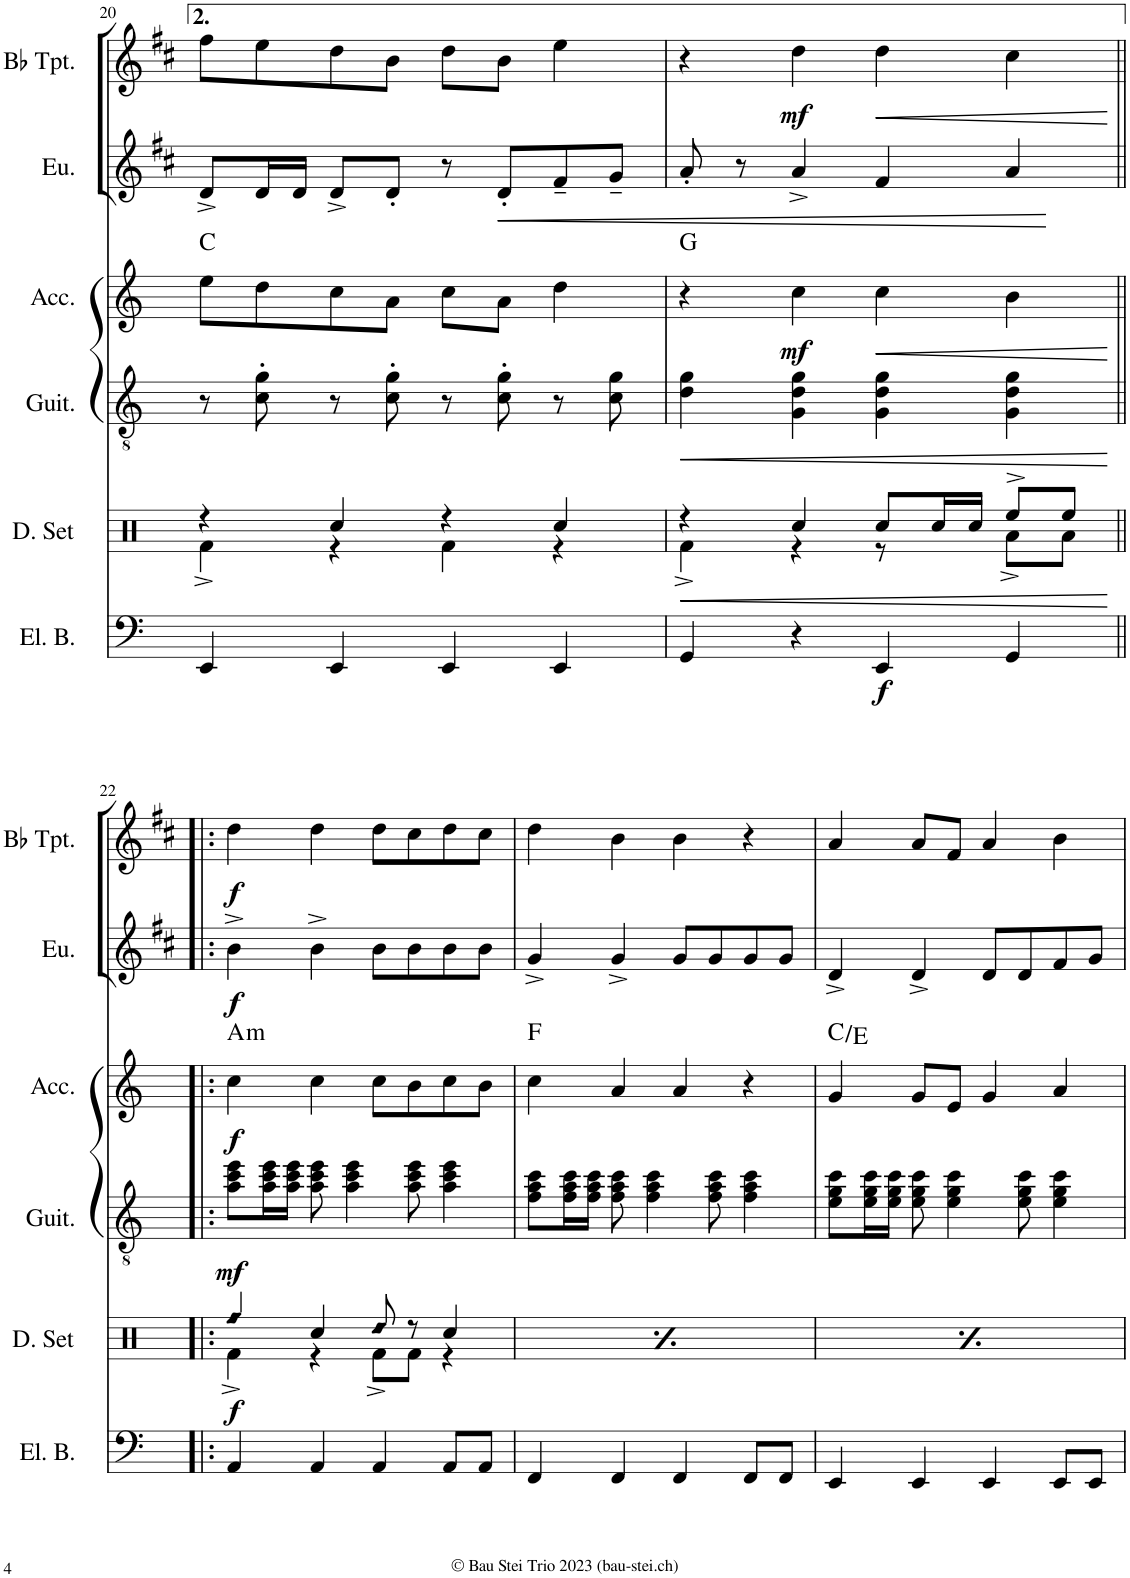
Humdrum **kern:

**kern	**dynam	**kern	**dynam	**kern	**dynam	**kern	**dynam	**harte	**kern	**dynam	**kern	**dynam
*part6	*part6	*part5	*part5	*part4	*part4	*part3	*part3	*part3	*part2	*part2	*part1	*part1
*staff6	*staff6	*staff5	*staff5	*staff4	*staff4	*staff3	*staff3	*	*staff2	*staff2	*staff1	*staff1
*I"Electric Bass	*	*I"Drumset	*	*I"Classical Guitar	*	*I"Accordion	*	*	*I"Euphonium	*	*I"Bb Trumpet	*
*I'El. B.	*	*I'D. Set	*	*I'Guit.	*	*I'Acc.	*	*	*I'Eu.	*	*I'Bb Tpt.	*
!!LO:PB:g=z
*clefF4	*	*clefX	*	*clefGv2	*	*clefG2	*	*	*clefG2	*	*clefG2	*
*Trd7c12	*	*	*	*	*	*	*	*	*Trd8c14	*	*Trd1c2	*
*k[]	*	*k[]	*	*k[]	*	*k[]	*	*	*k[f#c#]	*	*k[f#c#]	*
*M4/4	*	*M4/4	*	*M4/4	*	*M4/4	*	*	*M4/4	*	*M4/4	*
=20	=20	=20	=20	=20	=20	=20	=20	=20	=20	=20	=20	=20
*	*	*^	*	*	*	*	*	*	*	*	*	*
4EE/	.	4r	4Rf^\	.	8r	.	8ee\L	.	C:maj	8d^/L	.	8ff#\L	.
.	.	.	.	.	8c\' 8g\'	.	8dd\	.	.	16d/L	.	8ee\	.
.	.	.	.	.	.	.	.	.	.	16d/JJ	.	.	.
4EE/	.	4Rcc/	4r	.	8r	.	8cc\	.	.	8d^/L	.	8dd\	.
.	.	.	.	.	8c\' 8g\'	.	8a\J	.	.	8d'/J	.	8b\J	.
4EE/	.	4r	4Rf\	.	8r	.	8cc\L	.	.	8r	.	8dd\L	.
!	!	!	!	!	!	!	!	!	!	!	!LO:HP:b	!	!
.	.	.	.	.	8c\' 8g\'	.	8a\J	.	.	8d'/L	<	8b\J	.
4EE/	.	4Rcc/	4r	.	8r	.	4dd\	.	.	8f#~/	.	4ee\	.
.	.	.	.	.	8c\ 8g\	.	.	.	.	8g~/J	.	.	.
=21	=21	=21	=21	=21	=21	=21	=21	=21	=21	=21	=21	=21	=21
!	!	!	!	!LO:HP:b	!	!LO:HP:b	!	!	!	!	!	!	!
4GG/	.	4r	4Rf^\	<	4d\ 4g\	<	4r	.	G:maj	8a'/	.	4r	.
.	.	.	.	.	.	.	.	.	.	8r	.	.	.
!	!	!	!	!	!	!	!	!LO:DY:b	!	!	!	!	!LO:DY:b
4r	.	4Rcc/	4r	.	4G\ 4d\ 4g\	.	4cc\	mf	.	4a^/	.	4dd\	mf
!	!LO:DY:b	!	!	!	!	!	!	!LO:HP:b	!	!	!	!	!LO:HP:b
4EE/	f	8Rcc/L	8r	.	4G\ 4d\ 4g\	.	4cc\	<	.	4f#/	.	4dd\	<
.	.	16Rcc/L	8ryy	.	.	.	.	.	.	.	.	.	.
.	.	16Rcc/JJ	.	.	.	.	.	.	.	.	.	.	.
4GG/	.	8Ree^/L	8Ra^\L	.	4G\ 4d\ 4g\	.	4b\	.	.	4a/	.	4cc#\	.
.	.	8Ree/J	8Ra\J	.	.	.	.	.	.	.	.	.	.
*	*	*v	*v	*	*	*	*	*	*	*	*	*	*
.	.	.	[	.	[	.	[	.	.	[	.	[
!!LO:LB:g=z
=22!|:	=22!|:	=22!|:	=22!|:	=22!|:	=22!|:	=22!|:	=22!|:	=22!|:	=22!|:	=22!|:	=22!|:	=22!|:
!	!	!LO:N:head=diamond	!LO:DY:b	!	!LO:DY:b	!	!LO:DY:b	!LO:H:kt=m	!	!LO:DY:b	!	!LO:DY:b
*	*	*^	*	*	*	*	*	*	*	*	*	*
4AA/	.	4Rff/	4Rf^\	f	8a\ 8cc\ 8ee\L	mf	4cc\	f	A:min	4b^\	f	4dd\	f
.	.	.	.	.	16a\ 16cc\ 16ee\L	.	.	.	.	.	.	.	.
.	.	.	.	.	16a\ 16cc\ 16ee\JJ	.	.	.	.	.	.	.	.
4AA/	.	4Rcc/	4r	.	8a\ 8cc\ 8ee\	.	4cc\	.	.	4b^\	.	4dd\	.
.	.	.	.	.	4a\ 4cc\ 4ee\	.	.	.	.	.	.	.	.
!	!	!LO:N:head=diamond	!	!	!	!	!	!	!	!	!	!	!
4AA/	.	8Rdd/	8Rf^\L	.	.	.	8cc\L	.	.	8b\L	.	8dd\L	.
.	.	8r	8Rf\J	.	8a\ 8cc\ 8ee\	.	8b\	.	.	8b\	.	8cc#\	.
8AA/L	.	4Rcc/	4r	.	4a\ 4cc\ 4ee\	.	8cc\	.	.	8b\	.	8dd\	.
8AA/J	.	.	.	.	.	.	8b\J	.	.	8b\J	.	8cc#\J	.
=23	=23	=23	=23	=23	=23	=23	=23	=23	=23	=23	=23	=23	=23
!	!	!LO:N:head=diamond	!	!LO:DY:b	!	!	!	!	!	!	!	!	!
4FF/	.	4Rff/	4Rf^\	f	8f\ 8a\ 8cc\L	.	4cc\	.	F:maj	4g^/	.	4dd\	.
.	.	.	.	.	16f\ 16a\ 16cc\L	.	.	.	.	.	.	.	.
.	.	.	.	.	16f\ 16a\ 16cc\JJ	.	.	.	.	.	.	.	.
4FF/	.	4Rcc/	4r	.	8f\ 8a\ 8cc\	.	4a/	.	.	4g^/	.	4b\	.
.	.	.	.	.	4f\ 4a\ 4cc\	.	.	.	.	.	.	.	.
!	!	!LO:N:head=diamond	!	!	!	!	!	!	!	!	!	!	!
4FF/	.	8Rdd/	8Rf^\L	.	.	.	4a/	.	.	8g/L	.	4b\	.
.	.	8r	8Rf\J	.	8f\ 8a\ 8cc\	.	.	.	.	8g/	.	.	.
8FF/L	.	4Rcc/	4r	.	4f\ 4a\ 4cc\	.	4r	.	.	8g/	.	4r	.
8FF/J	.	.	.	.	.	.	.	.	.	8g/J	.	.	.
=24	=24	=24	=24	=24	=24	=24	=24	=24	=24	=24	=24	=24	=24
!	!	!LO:N:head=diamond	!	!LO:DY:b	!	!	!	!	!	!	!	!	!
4EE/	.	4Rff/	4Rf^\	f	8e\ 8g\ 8cc\L	.	4g/	.	C:maj/3	4d^/	.	4a/	.
.	.	.	.	.	16e\ 16g\ 16cc\L	.	.	.	.	.	.	.	.
.	.	.	.	.	16e\ 16g\ 16cc\JJ	.	.	.	.	.	.	.	.
4EE/	.	4Rcc/	4r	.	8e\ 8g\ 8cc\	.	8g/L	.	.	4d^/	.	8a/L	.
.	.	.	.	.	4e\ 4g\ 4cc\	.	8e/J	.	.	.	.	8f#/J	.
!	!	!LO:N:head=diamond	!	!	!	!	!	!	!	!	!	!	!
4EE/	.	8Rdd/	8Rf^\L	.	.	.	4g/	.	.	8d/L	.	4a/	.
.	.	8r	8Rf\J	.	8e\ 8g\ 8cc\	.	.	.	.	8d/	.	.	.
8EE/L	.	4Rcc/	4r	.	4e\ 4g\ 4cc\	.	4a/	.	.	8f#/	.	4b\	.
8EE/J	.	.	.	.	.	.	.	.	.	8g/J	.	.	.
*	*	*v	*v	*	*	*	*	*	*	*	*	*	*
=	=	=	=	=	=	=	=	=	=	=	=	=
*-	*-	*-	*-	*-	*-	*-	*-	*-	*-	*-	*-	*-
